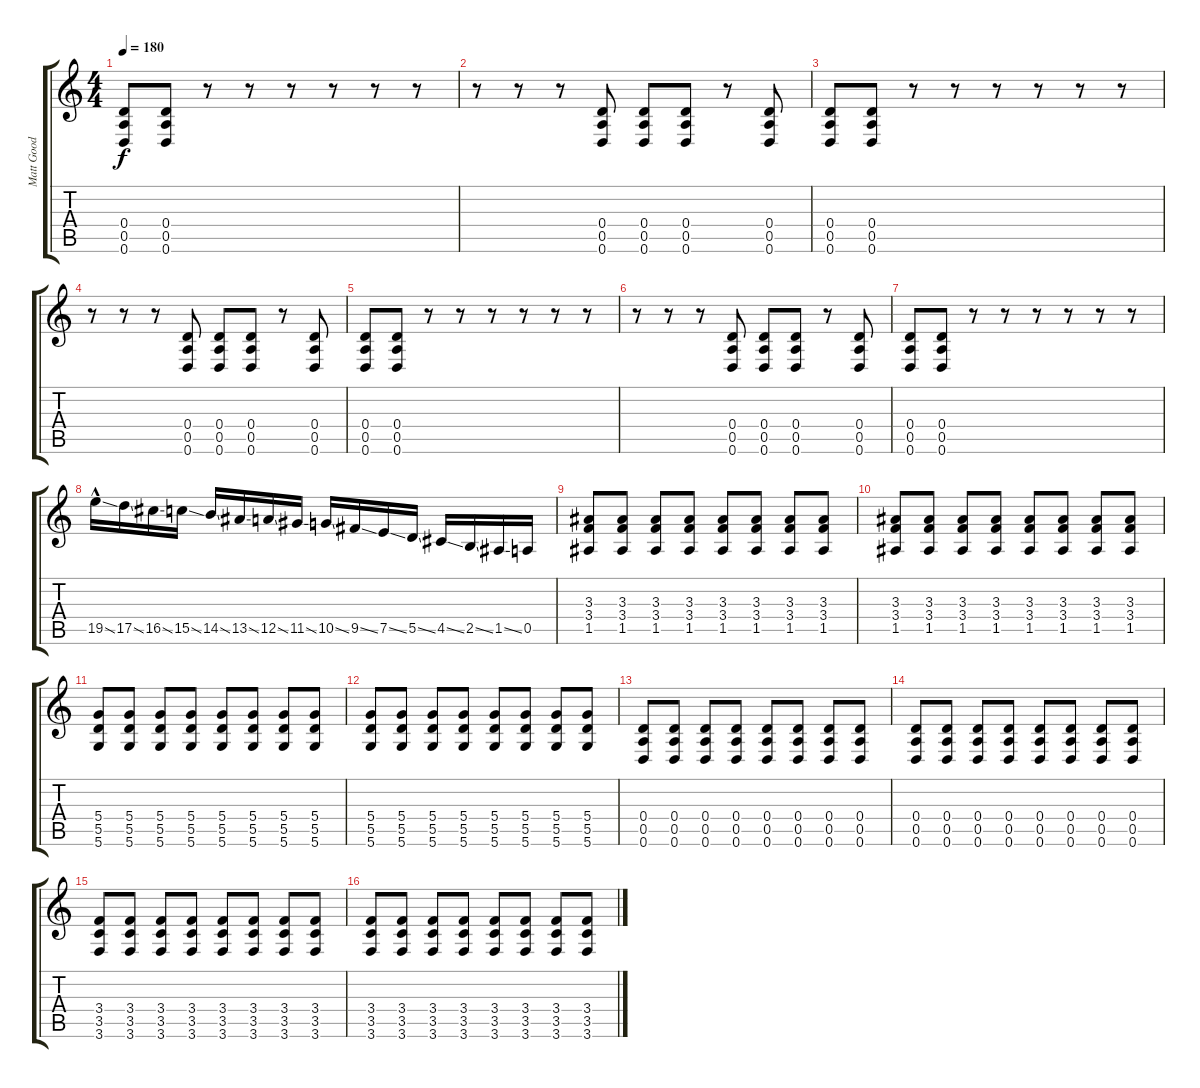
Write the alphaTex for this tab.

\track ("Matt Good" "Matt Good") {instrument distortionguitar}
\staff {score tabs}
\tuning (E4 B3 G3 D3 A2 D2) {hide}
\ts (4 4)
\tempo 180
\clef g2
\ks c
(0.4 0.5 0.6).8{dy f} (0.4 0.5 0.6).8 r.8 r.8 r.8 r.8 r.8 r.8 |
r.8 r.8 r.8 (0.4 0.5 0.6).8 (0.4 0.5 0.6).8 (0.4 0.5 0.6).8 r.8 (0.4 0.5 0.6).8 |
(0.4 0.5 0.6).8 (0.4 0.5 0.6).8 r.8 r.8 r.8 r.8 r.8 r.8 |
r.8 r.8 r.8 (0.4 0.5 0.6).8 (0.4 0.5 0.6).8 (0.4 0.5 0.6).8 r.8 (0.4 0.5 0.6).8 |
(0.4 0.5 0.6).8 (0.4 0.5 0.6).8 r.8 r.8 r.8 r.8 r.8 r.8 |
r.8 r.8 r.8 (0.4 0.5 0.6).8 (0.4 0.5 0.6).8 (0.4 0.5 0.6).8 r.8 (0.4 0.5 0.6).8 |
(0.4 0.5 0.6).8 (0.4 0.5 0.6).8 r.8 r.8 r.8 r.8 r.8 r.8 |
19.5{ss hac}.16 17.5{ss}.16 16.5{ss}.16 15.5{ss}.16 14.5{ss}.16 13.5{ss}.16 12.5{ss}.16 11.5{ss}.16 10.5{ss}.16 9.5{ss}.16 7.5{ss}.16 5.5{ss}.16 4.5{ss}.16 2.5{ss}.16 1.5{ss}.16 0.5.16 |
(3.3 3.4 1.5).8 (3.3 3.4 1.5).8 (3.3 3.4 1.5).8 (3.3 3.4 1.5).8 (3.3 3.4 1.5).8 (3.3 3.4 1.5).8 (3.3 3.4 1.5).8 (3.3 3.4 1.5).8 |
(3.3 3.4 1.5).8 (3.3 3.4 1.5).8 (3.3 3.4 1.5).8 (3.3 3.4 1.5).8 (3.3 3.4 1.5).8 (3.3 3.4 1.5).8 (3.3 3.4 1.5).8 (3.3 3.4 1.5).8 |
(5.4 5.5 5.6).8 (5.4 5.5 5.6).8 (5.4 5.5 5.6).8 (5.4 5.5 5.6).8 (5.4 5.5 5.6).8 (5.4 5.5 5.6).8 (5.4 5.5 5.6).8 (5.4 5.5 5.6).8 |
(5.4 5.5 5.6).8 (5.4 5.5 5.6).8 (5.4 5.5 5.6).8 (5.4 5.5 5.6).8 (5.4 5.5 5.6).8 (5.4 5.5 5.6).8 (5.4 5.5 5.6).8 (5.4 5.5 5.6).8 |
(0.4 0.5 0.6).8 (0.4 0.5 0.6).8 (0.4 0.5 0.6).8 (0.4 0.5 0.6).8 (0.4 0.5 0.6).8 (0.4 0.5 0.6).8 (0.4 0.5 0.6).8 (0.4 0.5 0.6).8 |
(0.4 0.5 0.6).8 (0.4 0.5 0.6).8 (0.4 0.5 0.6).8 (0.4 0.5 0.6).8 (0.4 0.5 0.6).8 (0.4 0.5 0.6).8 (0.4 0.5 0.6).8 (0.4 0.5 0.6).8 |
(3.4 3.5 3.6).8 (3.4 3.5 3.6).8 (3.4 3.5 3.6).8 (3.4 3.5 3.6).8 (3.4 3.5 3.6).8 (3.4 3.5 3.6).8 (3.4 3.5 3.6).8 (3.4 3.5 3.6).8 |
(3.4 3.5 3.6).8 (3.4 3.5 3.6).8 (3.4 3.5 3.6).8 (3.4 3.5 3.6).8 (3.4 3.5 3.6).8 (3.4 3.5 3.6).8 (3.4 3.5 3.6).8 (3.4 3.5 3.6).8
